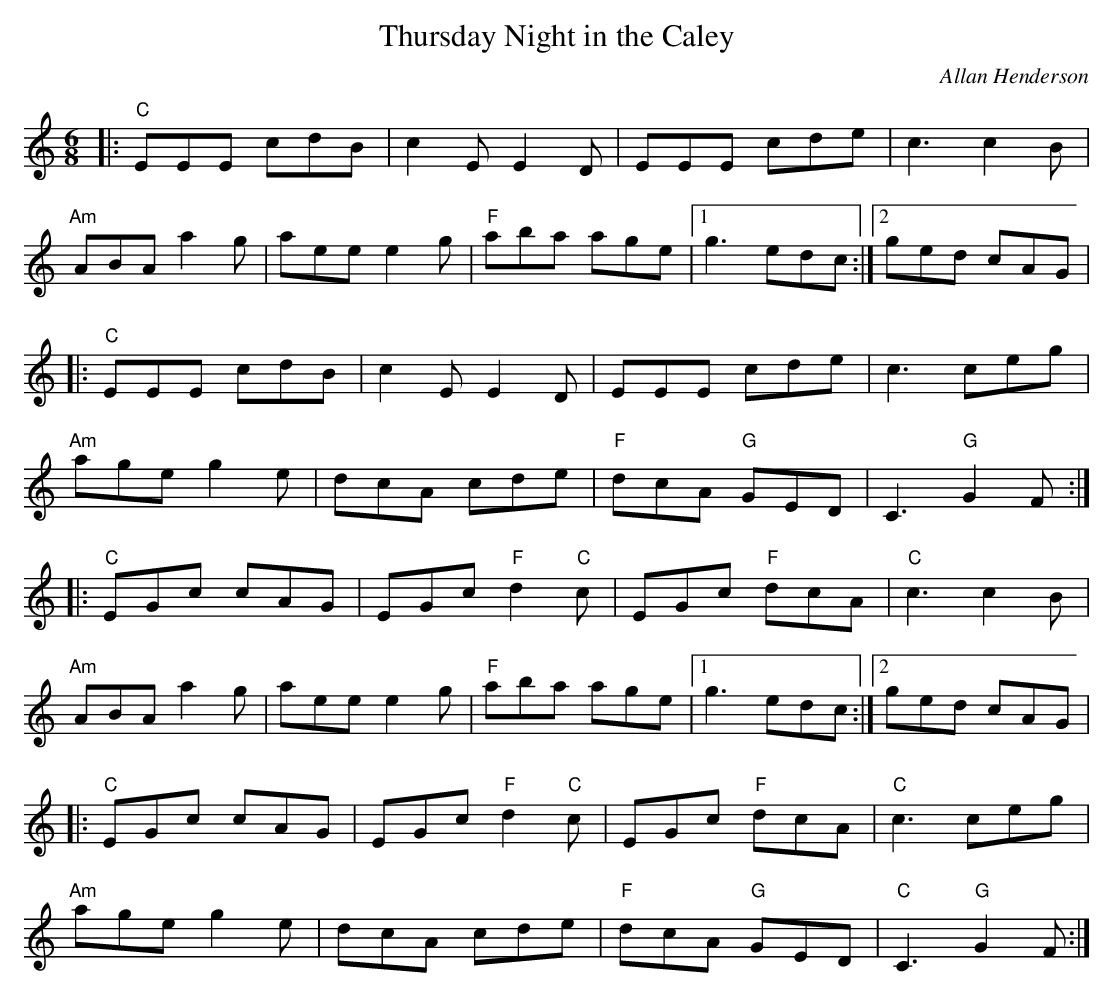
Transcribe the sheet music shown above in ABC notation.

X:1
T: Thursday Night in the Caley
C: Allan Henderson
M: 6/8
L: 1/8
K: C
|:\
"C"EEE cdB | c2E E2D | EEE cde | c3 c2B |
"Am"ABA a2g | aee e2g | "F"aba age |1 g3 edc :|2 ged cAG |
|:\
"C"EEE cdB | c2E E2D | EEE cde | c3 ceg |
"Am"age g2e | dcA cde | "F"dcA "G"GED | C3 "G"G2F :|
|:\
"C"EGc cAG | EGc "F"d2"C"c | EGc "F"dcA | "C"c3 c2B |
"Am"ABA a2g | aee e2g | "F"aba age |1 g3 edc :|2 ged cAG |
|:\
"C"EGc cAG | EGc "F"d2"C"c | EGc "F"dcA | "C"c3 ceg |
"Am"age g2e | dcA cde | "F"dcA "G"GED | "C"C3 "G"G2F :|
